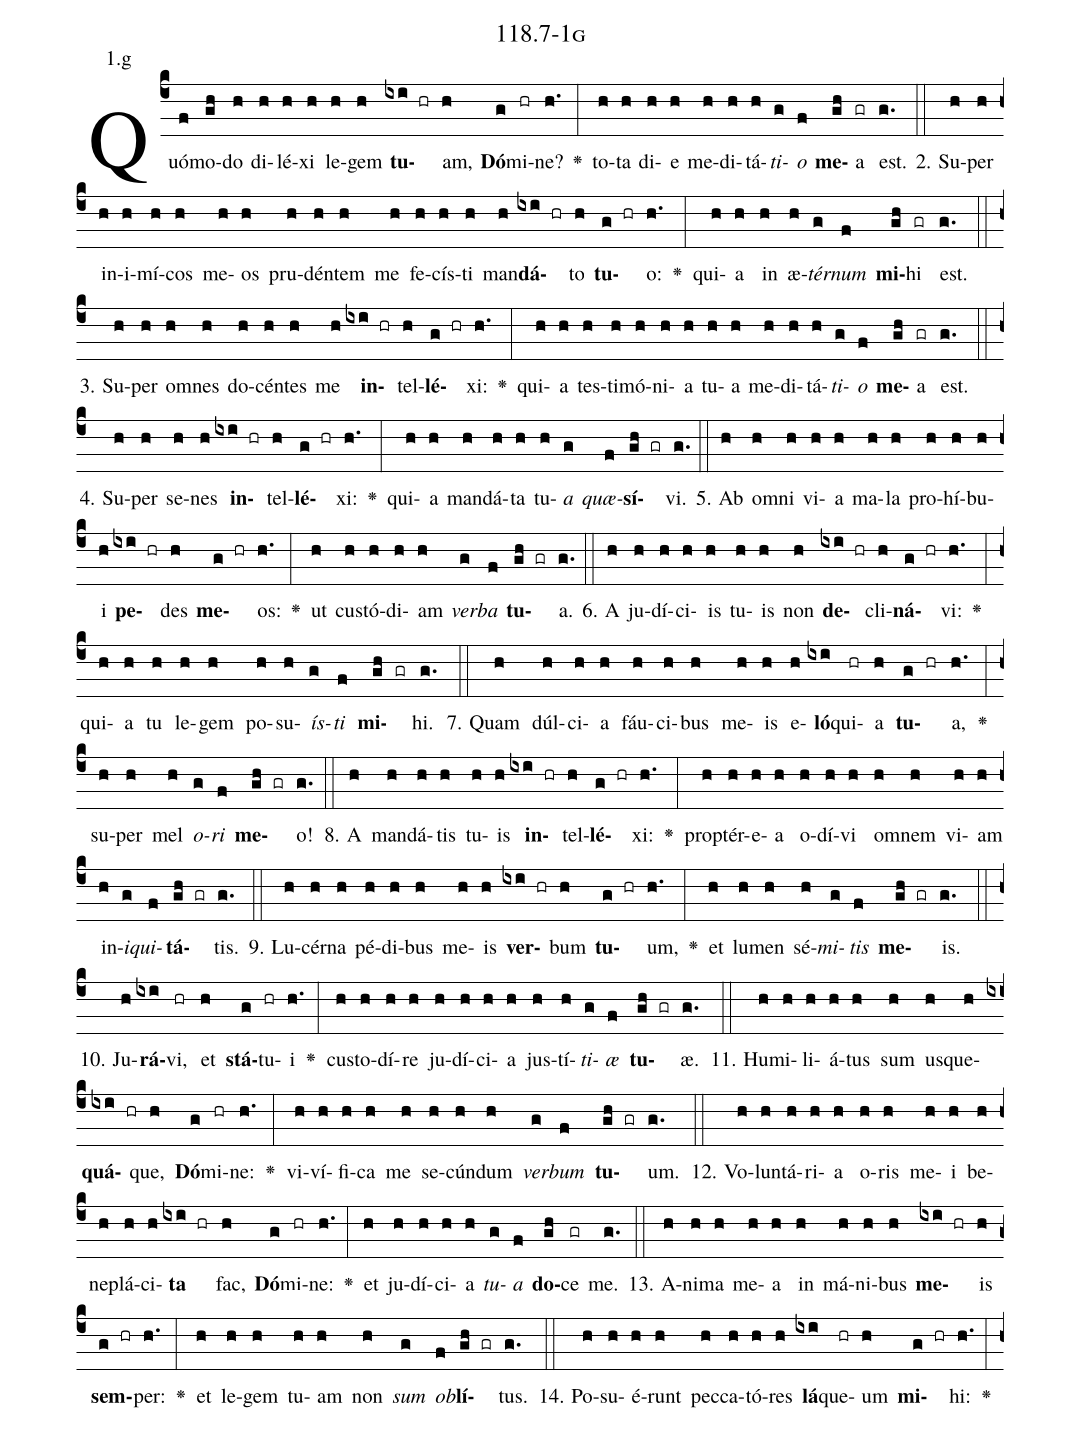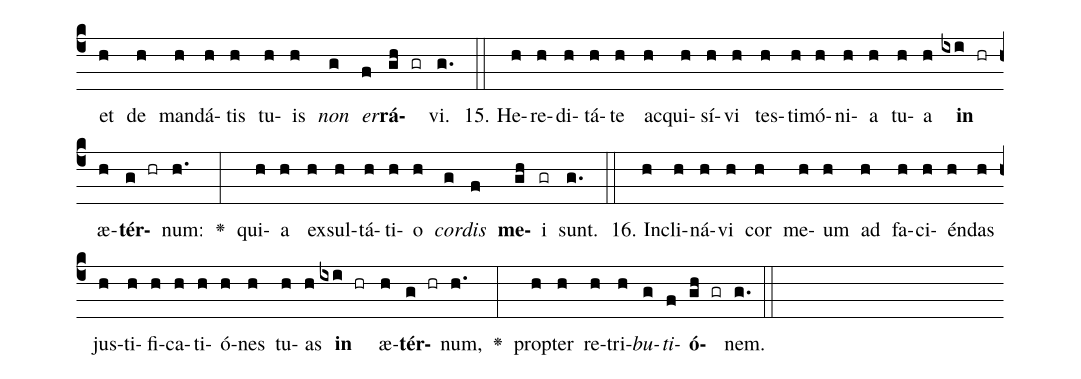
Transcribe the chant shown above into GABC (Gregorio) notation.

name: 118.7-1g;
annotation: 1.g;
%%
(c4)Quó(f)mo(gh)do(h) di(h)lé(h)xi(h) le(h)gem(h) <b>tu</b>(ixi hr)am,(h) <b>Dó</b>(g)mi(hr)ne?(h.) <v>\greheightstar</v>(:) to(h)ta(h) di(h)e(h) me(h)di(h)tá(h)<i>ti</i>(g)<i>o</i>(f) <b>me</b>(gh)a(gr) est.(g.) (::)
2. Su(h)per(h) in(h)i(h)mí(h)cos(h) me(h)os(h) pru(h)dén(h)tem(h) me(h) fe(h)cís(h)ti(h) man(h)<b>dá</b>(ixi hr)to(h) <b>tu</b>(g hr)o:(h.) <v>\greheightstar</v>(:) qui(h)a(h) in(h) æ(h)<i>tér</i>(g)<i>num</i>(f) <b>mi</b>(gh)hi(gr) est.(g.) (::)
3. Su(h)per(h) om(h)nes(h) do(h)cén(h)tes(h) me(h) <b>in</b>(ixi hr)tel(h)<b>lé</b>(g hr)xi:(h.) <v>\greheightstar</v>(:) qui(h)a(h) tes(h)ti(h)mó(h)ni(h)a(h) tu(h)a(h) me(h)di(h)tá(h)<i>ti</i>(g)<i>o</i>(f) <b>me</b>(gh)a(gr) est.(g.) (::)
4. Su(h)per(h) se(h)nes(h) <b>in</b>(ixi hr)tel(h)<b>lé</b>(g hr)xi:(h.) <v>\greheightstar</v>(:) qui(h)a(h) man(h)dá(h)ta(h) tu(h)<i>a</i>(g) <i>quæ</i>(f)<b>sí</b>(gh gr)vi.(g.) (::)
5. Ab(h) om(h)ni(h) vi(h)a(h) ma(h)la(h) pro(h)hí(h)bu(h)i(h) <b>pe</b>(ixi hr)des(h) <b>me</b>(g hr)os:(h.) <v>\greheightstar</v>(:) ut(h) cus(h)tó(h)di(h)am(h) <i>ver</i>(g)<i>ba</i>(f) <b>tu</b>(gh gr)a.(g.) (::)
6. A(h) ju(h)dí(h)ci(h)is(h) tu(h)is(h) non(h) <b>de</b>(ixi hr)cli(h)<b>ná</b>(g hr)vi:(h.) <v>\greheightstar</v>(:) qui(h)a(h) tu(h) le(h)gem(h) po(h)su(h)<i>ís</i>(g)<i>ti</i>(f) <b>mi</b>(gh gr)hi.(g.) (::)
7. Quam(h) dúl(h)ci(h)a(h) fáu(h)ci(h)bus(h) me(h)is(h) e(h)<b>ló</b>(ixi)qui(hr)a(h) <b>tu</b>(g hr)a,(h.) <v>\greheightstar</v>(:) su(h)per(h) mel(h) <i>o</i>(g)<i>ri</i>(f) <b>me</b>(gh gr)o!(g.) (::)
8. A(h) man(h)dá(h)tis(h) tu(h)is(h) <b>in</b>(ixi hr)tel(h)<b>lé</b>(g hr)xi:(h.) <v>\greheightstar</v>(:) prop(h)tér(h)e(h)a(h) o(h)dí(h)vi(h) om(h)nem(h) vi(h)am(h) in(h)<i>i</i>(g)<i>qui</i>(f)<b>tá</b>(gh gr)tis.(g.) (::)
9. Lu(h)cér(h)na(h) pé(h)di(h)bus(h) me(h)is(h) <b>ver</b>(ixi hr)bum(h) <b>tu</b>(g hr)um,(h.) <v>\greheightstar</v>(:) et(h) lu(h)men(h) sé(h)<i>mi</i>(g)<i>tis</i>(f) <b>me</b>(gh gr)is.(g.) (::)
10. Ju(h)<b>rá</b>(ixi)vi,(hr) et(h) <b>stá</b>(g)tu(hr)i(h.) <v>\greheightstar</v>(:) cus(h)to(h)dí(h)re(h) ju(h)dí(h)ci(h)a(h) jus(h)tí(h)<i>ti</i>(g)<i>æ</i>(f) <b>tu</b>(gh gr)æ.(g.) (::)
11. Hu(h)mi(h)li(h)á(h)tus(h) sum(h) us(h)que(h)<b>quá</b>(ixi hr)que,(h) <b>Dó</b>(g)mi(hr)ne:(h.) <v>\greheightstar</v>(:) vi(h)ví(h)fi(h)ca(h) me(h) se(h)cún(h)dum(h) <i>ver</i>(g)<i>bum</i>(f) <b>tu</b>(gh gr)um.(g.) (::)
12. Vo(h)lun(h)tá(h)ri(h)a(h) o(h)ris(h) me(h)i(h) be(h)ne(h)plá(h)ci(h)<b>ta</b>(ixi hr) fac,(h) <b>Dó</b>(g)mi(hr)ne:(h.) <v>\greheightstar</v>(:) et(h) ju(h)dí(h)ci(h)a(h) <i>tu</i>(g)<i>a</i>(f) <b>do</b>(gh)ce(gr) me.(g.) (::)
13. A(h)ni(h)ma(h) me(h)a(h) in(h) má(h)ni(h)bus(h) <b>me</b>(ixi hr)is(h) <b>sem</b>(g hr)per:(h.) <v>\greheightstar</v>(:) et(h) le(h)gem(h) tu(h)am(h) non(h) <i>sum</i>(g) <i>ob</i>(f)<b>lí</b>(gh gr)tus.(g.) (::)
14. Po(h)su(h)é(h)runt(h) pec(h)ca(h)tó(h)res(h) <b>lá</b>(ixi)que(hr)um(h) <b>mi</b>(g hr)hi:(h.) <v>\greheightstar</v>(:) et(h) de(h) man(h)dá(h)tis(h) tu(h)is(h) <i>non</i>(g) <i>er</i>(f)<b>rá</b>(gh gr)vi.(g.) (::)
15. He(h)re(h)di(h)tá(h)te(h) ac(h)qui(h)sí(h)vi(h) tes(h)ti(h)mó(h)ni(h)a(h) tu(h)a(h) <b>in</b>(ixi hr) æ(h)<b>tér</b>(g hr)num:(h.) <v>\greheightstar</v>(:) qui(h)a(h) ex(h)sul(h)tá(h)ti(h)o(h) <i>cor</i>(g)<i>dis</i>(f) <b>me</b>(gh)i(gr) sunt.(g.) (::)
16. In(h)cli(h)ná(h)vi(h) cor(h) me(h)um(h) ad(h) fa(h)ci(h)én(h)das(h) jus(h)ti(h)fi(h)ca(h)ti(h)ó(h)nes(h) tu(h)as(h) <b>in</b>(ixi hr) æ(h)<b>tér</b>(g hr)num,(h.) <v>\greheightstar</v>(:) prop(h)ter(h) re(h)tri(h)<i>bu</i>(g)<i>ti</i>(f)<b>ó</b>(gh gr)nem.(g.) (::)
